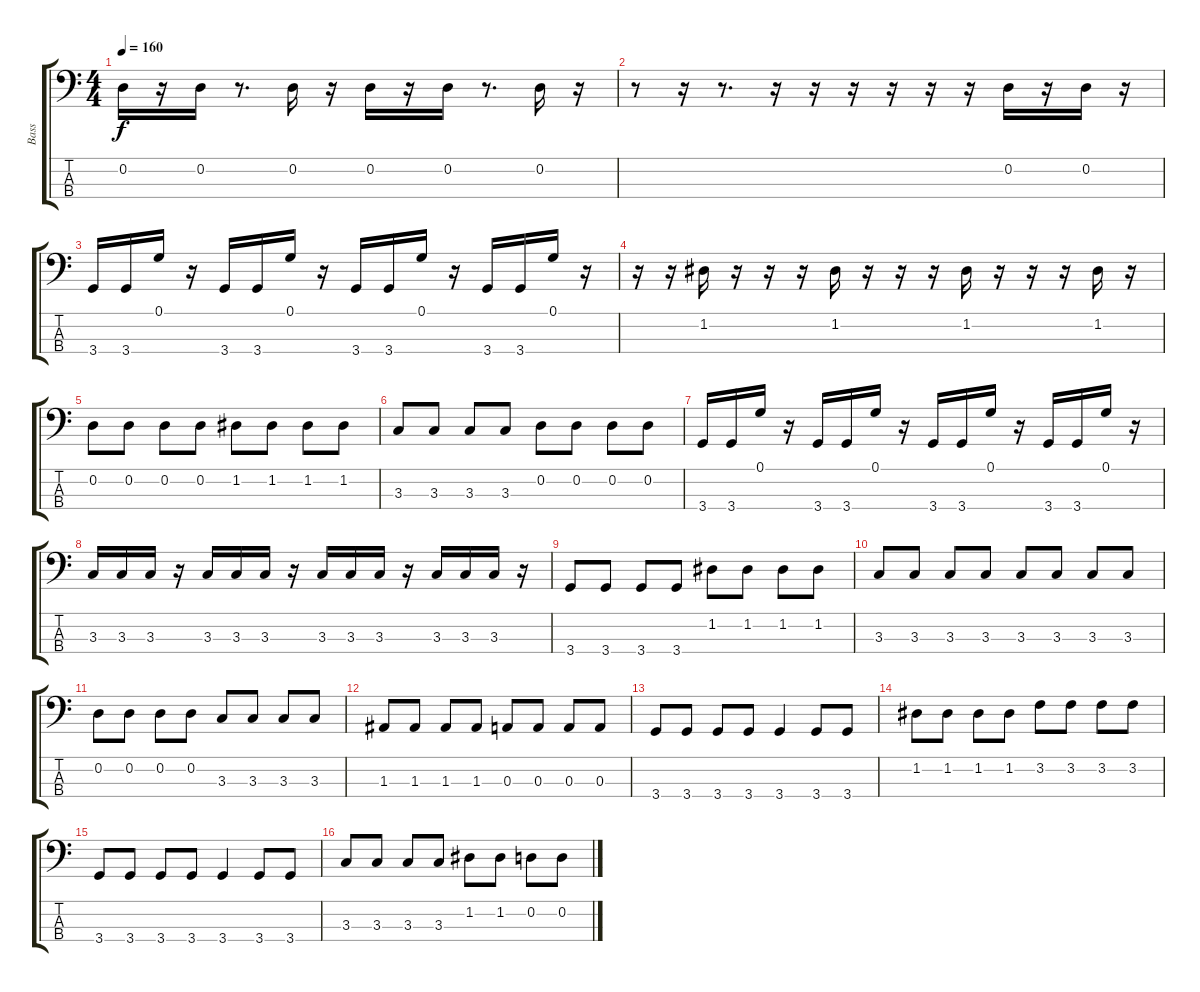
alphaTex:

\track ("Bass" "Bass") {instrument electricbassfinger}
\staff {score tabs}
\tuning (G2 D2 A1 E1) {hide}
\ts (4 4)
\tempo 160
\clef f4
\ks c
0.2.16{dy f} r.16 0.2.16 r.8{d} 0.2.16 r.16 0.2.16 r.16 0.2.16 r.8{d} 0.2.16 r.16 |
r.8 r.16 r.8{d} r.16 r.16 r.16 r.16 r.16 r.16 0.2.16 r.16 0.2.16 r.16 |
3.4.16 3.4.16 0.1.16 r.16 3.4.16 3.4.16 0.1.16 r.16 3.4.16 3.4.16 0.1.16 r.16 3.4.16 3.4.16 0.1.16 r.16 |
r.16 r.16 1.2.16 r.16 r.16 r.16 1.2.16 r.16 r.16 r.16 1.2.16 r.16 r.16 r.16 1.2.16 r.16 |
0.2.8 0.2.8 0.2.8 0.2.8 1.2.8 1.2.8 1.2.8 1.2.8 |
3.3.8 3.3.8 3.3.8 3.3.8 0.2.8 0.2.8 0.2.8 0.2.8 |
3.4.16 3.4.16 0.1.16 r.16 3.4.16 3.4.16 0.1.16 r.16 3.4.16 3.4.16 0.1.16 r.16 3.4.16 3.4.16 0.1.16 r.16 |
3.3.16 3.3.16 3.3.16 r.16 3.3.16 3.3.16 3.3.16 r.16 3.3.16 3.3.16 3.3.16 r.16 3.3.16 3.3.16 3.3.16 r.16 |
3.4.8 3.4.8 3.4.8 3.4.8 1.2.8 1.2.8 1.2.8 1.2.8 |
3.3.8 3.3.8 3.3.8 3.3.8 3.3.8 3.3.8 3.3.8 3.3.8 |
0.2.8 0.2.8 0.2.8 0.2.8 3.3.8 3.3.8 3.3.8 3.3.8 |
1.3.8 1.3.8 1.3.8 1.3.8 0.3.8 0.3.8 0.3.8 0.3.8 |
3.4.8 3.4.8 3.4.8 3.4.8 3.4.4 3.4.8 3.4.8 |
1.2.8 1.2.8 1.2.8 1.2.8 3.2.8 3.2.8 3.2.8 3.2.8 |
3.4.8 3.4.8 3.4.8 3.4.8 3.4.4 3.4.8 3.4.8 |
3.3.8 3.3.8 3.3.8 3.3.8 1.2.8 1.2.8 0.2.8 0.2.8
